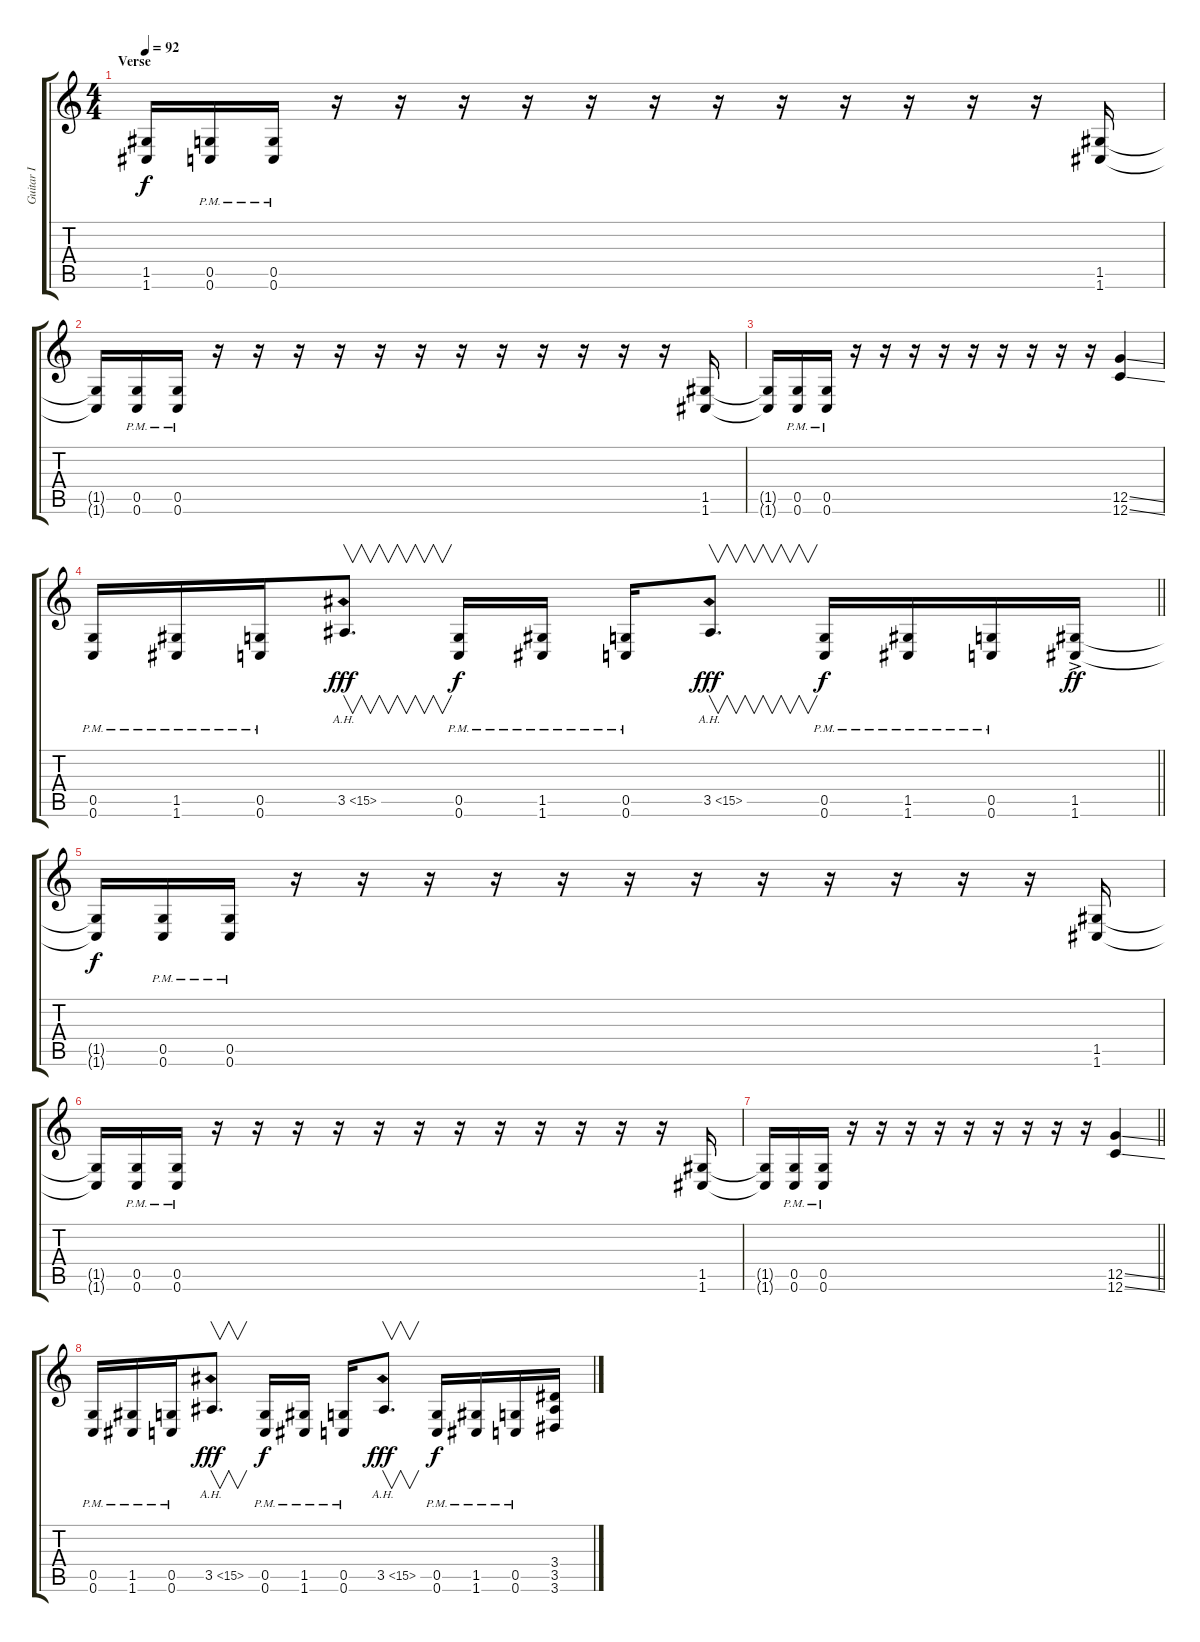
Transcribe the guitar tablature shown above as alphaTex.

\track ("Guitar I" "Guitar I") {solo instrument distortionguitar}
\staff {score tabs}
\tuning (D4 A3 F3 C3 G2 C2) {hide}
\ts (4 4)
\section ("" "Verse")
\tempo 92
\clef g2
\ks c
(1.5{t} 1.6{t}).16{dy f} (0.5{pm} 0.6{pm}).16 (0.5{pm} 0.6{pm}).16 r.16 r.16 r.16 r.16 r.16 r.16 r.16 r.16 r.16 r.16 r.16 r.16 (1.5 1.6).16 |
(1.5{t} 1.6{t}).16 (0.5{pm} 0.6{pm}).16 (0.5{pm} 0.6{pm}).16 r.16 r.16 r.16 r.16 r.16 r.16 r.16 r.16 r.16 r.16 r.16 r.16 (1.5 1.6).16 |
(1.5{t} 1.6{t}).16 (0.5{pm} 0.6{pm}).16 (0.5{pm} 0.6{pm}).16 r.16 r.16 r.16 r.16 r.16 r.16 r.16 r.16 r.16 (12.5{ss} 12.6{ss}).4 |
\barLineRight lightlight
(0.5{pm} 0.6{pm}).16 (1.5{pm} 1.6{pm}).16 (0.5{pm} 0.6{pm}).16 3.5{ah 12}.8{v d dy fff} (0.5{pm} 0.6{pm}).16{dy f} (1.5{pm} 1.6{pm}).16 (0.5{pm} 0.6{pm}).16 3.5{ah 12}.8{v d dy fff} (0.5{pm} 0.6{pm}).16{dy f} (1.5{pm} 1.6{pm}).16 (0.5{pm} 0.6{pm}).16 (1.5 1.6{ac}).16{dy ff} |
(1.5{t} 1.6{t}).16{dy f} (0.5{pm} 0.6{pm}).16 (0.5{pm} 0.6{pm}).16 r.16 r.16 r.16 r.16 r.16 r.16 r.16 r.16 r.16 r.16 r.16 r.16 (1.5 1.6).16 |
(1.5{t} 1.6{t}).16 (0.5{pm} 0.6{pm}).16 (0.5{pm} 0.6{pm}).16 r.16 r.16 r.16 r.16 r.16 r.16 r.16 r.16 r.16 r.16 r.16 r.16 (1.5 1.6).16 |
\barLineRight lightlight
(1.5{t} 1.6{t}).16 (0.5{pm} 0.6{pm}).16 (0.5{pm} 0.6{pm}).16 r.16 r.16 r.16 r.16 r.16 r.16 r.16 r.16 r.16 (12.5{ss} 12.6{ss}).4 |
(0.5{pm} 0.6{pm}).16 (1.5{pm} 1.6{pm}).16 (0.5{pm} 0.6{pm}).16 3.5{ah 12}.8{v d dy fff} (0.5{pm} 0.6{pm}).16{dy f} (1.5{pm} 1.6{pm}).16 (0.5{pm} 0.6{pm}).16 3.5{ah 12}.8{v d dy fff} (0.5{pm} 0.6{pm}).16{dy f} (1.5{pm} 1.6{pm}).16 (0.5{pm} 0.6{pm}).16 (3.4 3.5 3.6).16
